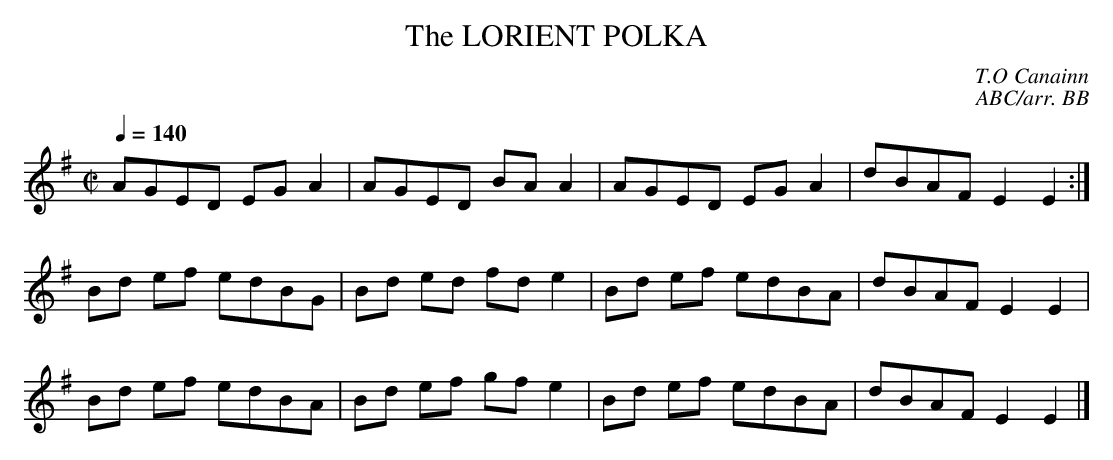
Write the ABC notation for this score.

X:1
T:LORIENT POLKA, The
C:T.O Canainn
C:ABC/arr. BB
Q:1/4=140
M:C|
K:Em
AGED EG A2|AGED BAA2|AGED EG A2|dBAF E2E2:|
Bd ef edBG|Bd ed fde2|Bd ef edBA|dBAF E2E2|
Bd ef edBA|Bd ef gfe2|Bd ef edBA|dBAF E2E2|]
